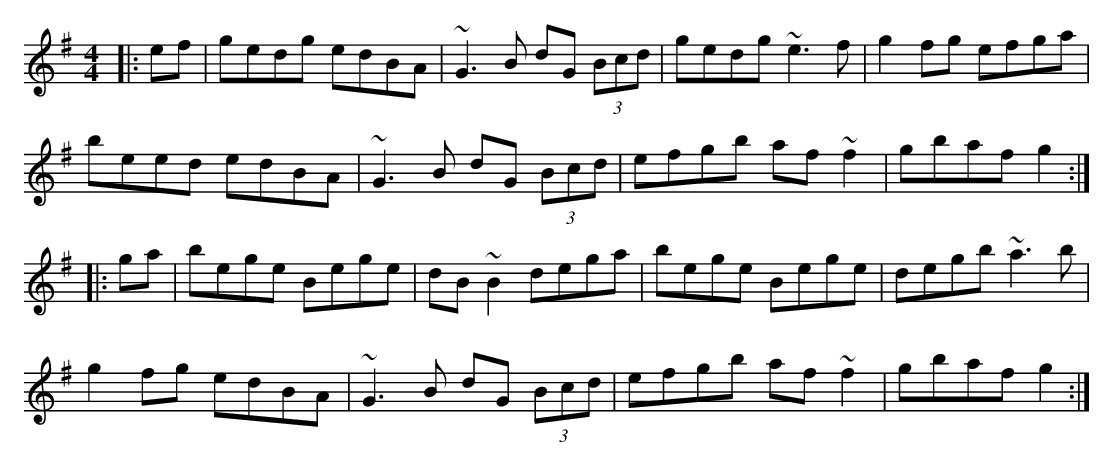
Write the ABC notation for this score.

X:1
M:4/4
K:G
|:ef|gedg edBA|~G3B dG (3Bcd|gedg ~e3f|g2fg efga|
beed edBA|~G3B dG (3Bcd|efgb af~f2|gbaf g2:|
|:ga|bege Bege|dB~B2 dega|bege Bege|degb ~a3b|
g2fg edBA|~G3B dG (3Bcd|efgb af~f2|gbaf g2:|
